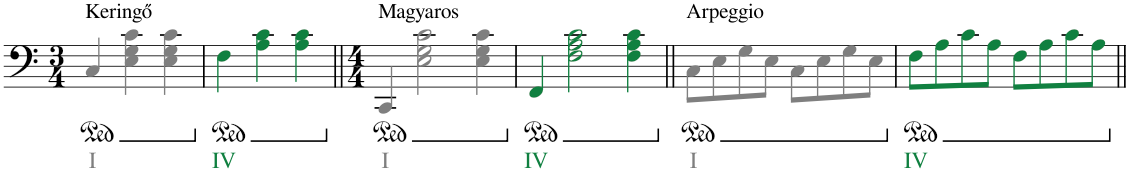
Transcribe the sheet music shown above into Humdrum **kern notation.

**kern	**text
*part1	*part1
*staff1	*staff1
*I"Zongora	*
*I'Zon.	*
*clefF4	*
*k[]	*
*M3/4	*
*ped	*
=1	=1
!LO:TX:a:t=Keringő	!
!	!LO:LY:b:color=#7F7F7F
4Ci/	I
4Ei\ 4Gi\ 4ci\	.
4Ei\ 4Gi\ 4ci\	.
=2	=2
*Xped	*
*ped	*
!	!LO:LY:b:color=#108040
4Fj\	IV
4Aj\ 4cj\	.
4Aj\ 4cj\	.
=3||	=3||
*M4/4	*
*Xped	*
*ped	*
!LO:TX:a:t=Magyaros	!
!	!LO:LY:b:color=#7F7F7F
4CCi/	I
2Ei\ 2Gi\ 2ci\	.
4Ei\ 4Gi\ 4ci\	.
=4	=4
*Xped	*
*ped	*
!	!LO:LY:b:color=#108040
4FFj/	IV
2Fj\ 2Aj\ 2cj\	.
4Fj\ 4Aj\ 4cj\	.
=5||	=5||
*Xped	*
*ped	*
!LO:TX:a:t=Arpeggio	!
!	!LO:LY:b:color=#7F7F7F
8Ci\L	I
8Ei\	.
8Gi\	.
8Ei\J	.
8Ci\L	.
8Ei\	.
8Gi\	.
8Ei\J	.
=6	=6
*Xped	*
*ped	*
!	!LO:LY:b:color=#108040
8Fj\L	IV
8Aj\	.
8cj\	.
8Aj\J	.
8Fj\L	.
8Aj\	.
8cj\	.
8Aj\J	.
*Xped	*
=||	=||
*-	*-
